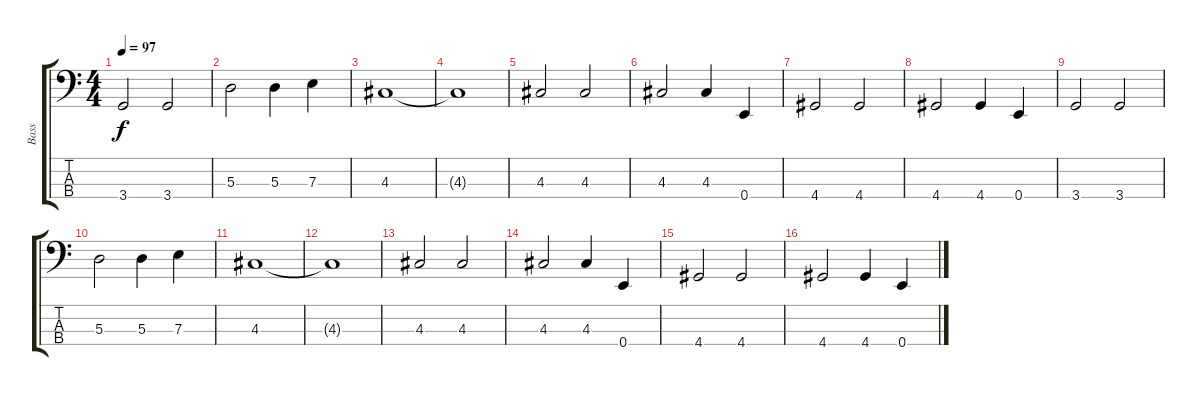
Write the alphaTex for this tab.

\track ("Bass" "Bass") {solo instrument electricbasspick}
\staff {score tabs}
\tuning (G2 D2 A1 E1) {hide}
\ts (4 4)
\tempo 97
\clef f4
\ks c
3.4.2{dy f} 3.4.2 |
5.3.2 5.3.4 7.3.4 |
4.3.1 |
4.3{t}.1 |
4.3.2 4.3.2 |
4.3.2 4.3.4 0.4.4 |
4.4.2 4.4.2 |
4.4.2 4.4.4 0.4.4 |
3.4.2 3.4.2 |
5.3.2 5.3.4 7.3.4 |
4.3.1 |
4.3{t}.1 |
4.3.2 4.3.2 |
4.3.2 4.3.4 0.4.4 |
4.4.2 4.4.2 |
4.4.2 4.4.4 0.4.4
